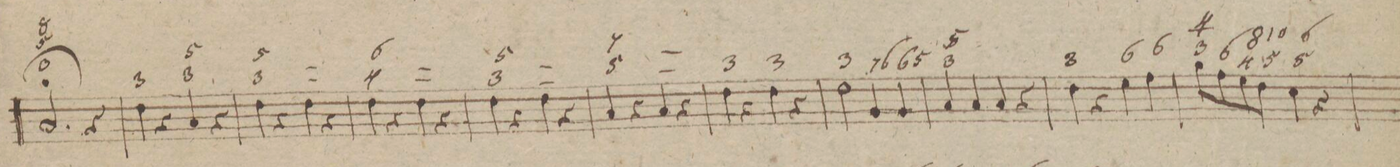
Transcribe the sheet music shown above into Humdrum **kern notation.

**kern	**fba	**dynam
*I"Organo	*	*
*clefF4	*	*
*k[b-]	*	*
*met(c|)	*	*
*M2/2	*	*
2.C;/	8 5	.
4r	.	.
=83	=83	=83
4F\	3	.
4r	.	.
4C/	5 3	.
4r	.	.
=84	=84	=84
4F\	5 3	.
4r	.	.
4F\	_ _	.
4r	x	.
=85	=85	=85
4F\	6 4	.
4r	.	.
4F\	_ _	.
4r	x x	.
=86	=86	=86
4F\	5 3	.
4r	.	.
4F\	_ _	.
4r	x x	.
=87	=87	=87
4C/	7 5	.
4r	.	.
4C/	_ _	.
4r	x x	.
=88	=88	=88
4F\	3	.
4r	.	.
4F\	3	.
4r	.	.
=89	=89	=89
2F\	3	.
4BB-/	7	.
.	6	.
4BB-/	6	.
.	5	.
=90	=90	=90
4C/	5 3	.
4C/	.	.
4C/	.	.
4r	.	.
=91	=91	=91
4F\	3	.
4r	.	.
4G\	6	.
4A\	6	.
=92	=92	=92
8B-\L	7 3	.
8A\	6	.
8G\	8 4	.
8F\J	10 5	.
4E\	6 5	.
4r	.	.
=93	=93	=93
*-	*-	*-
